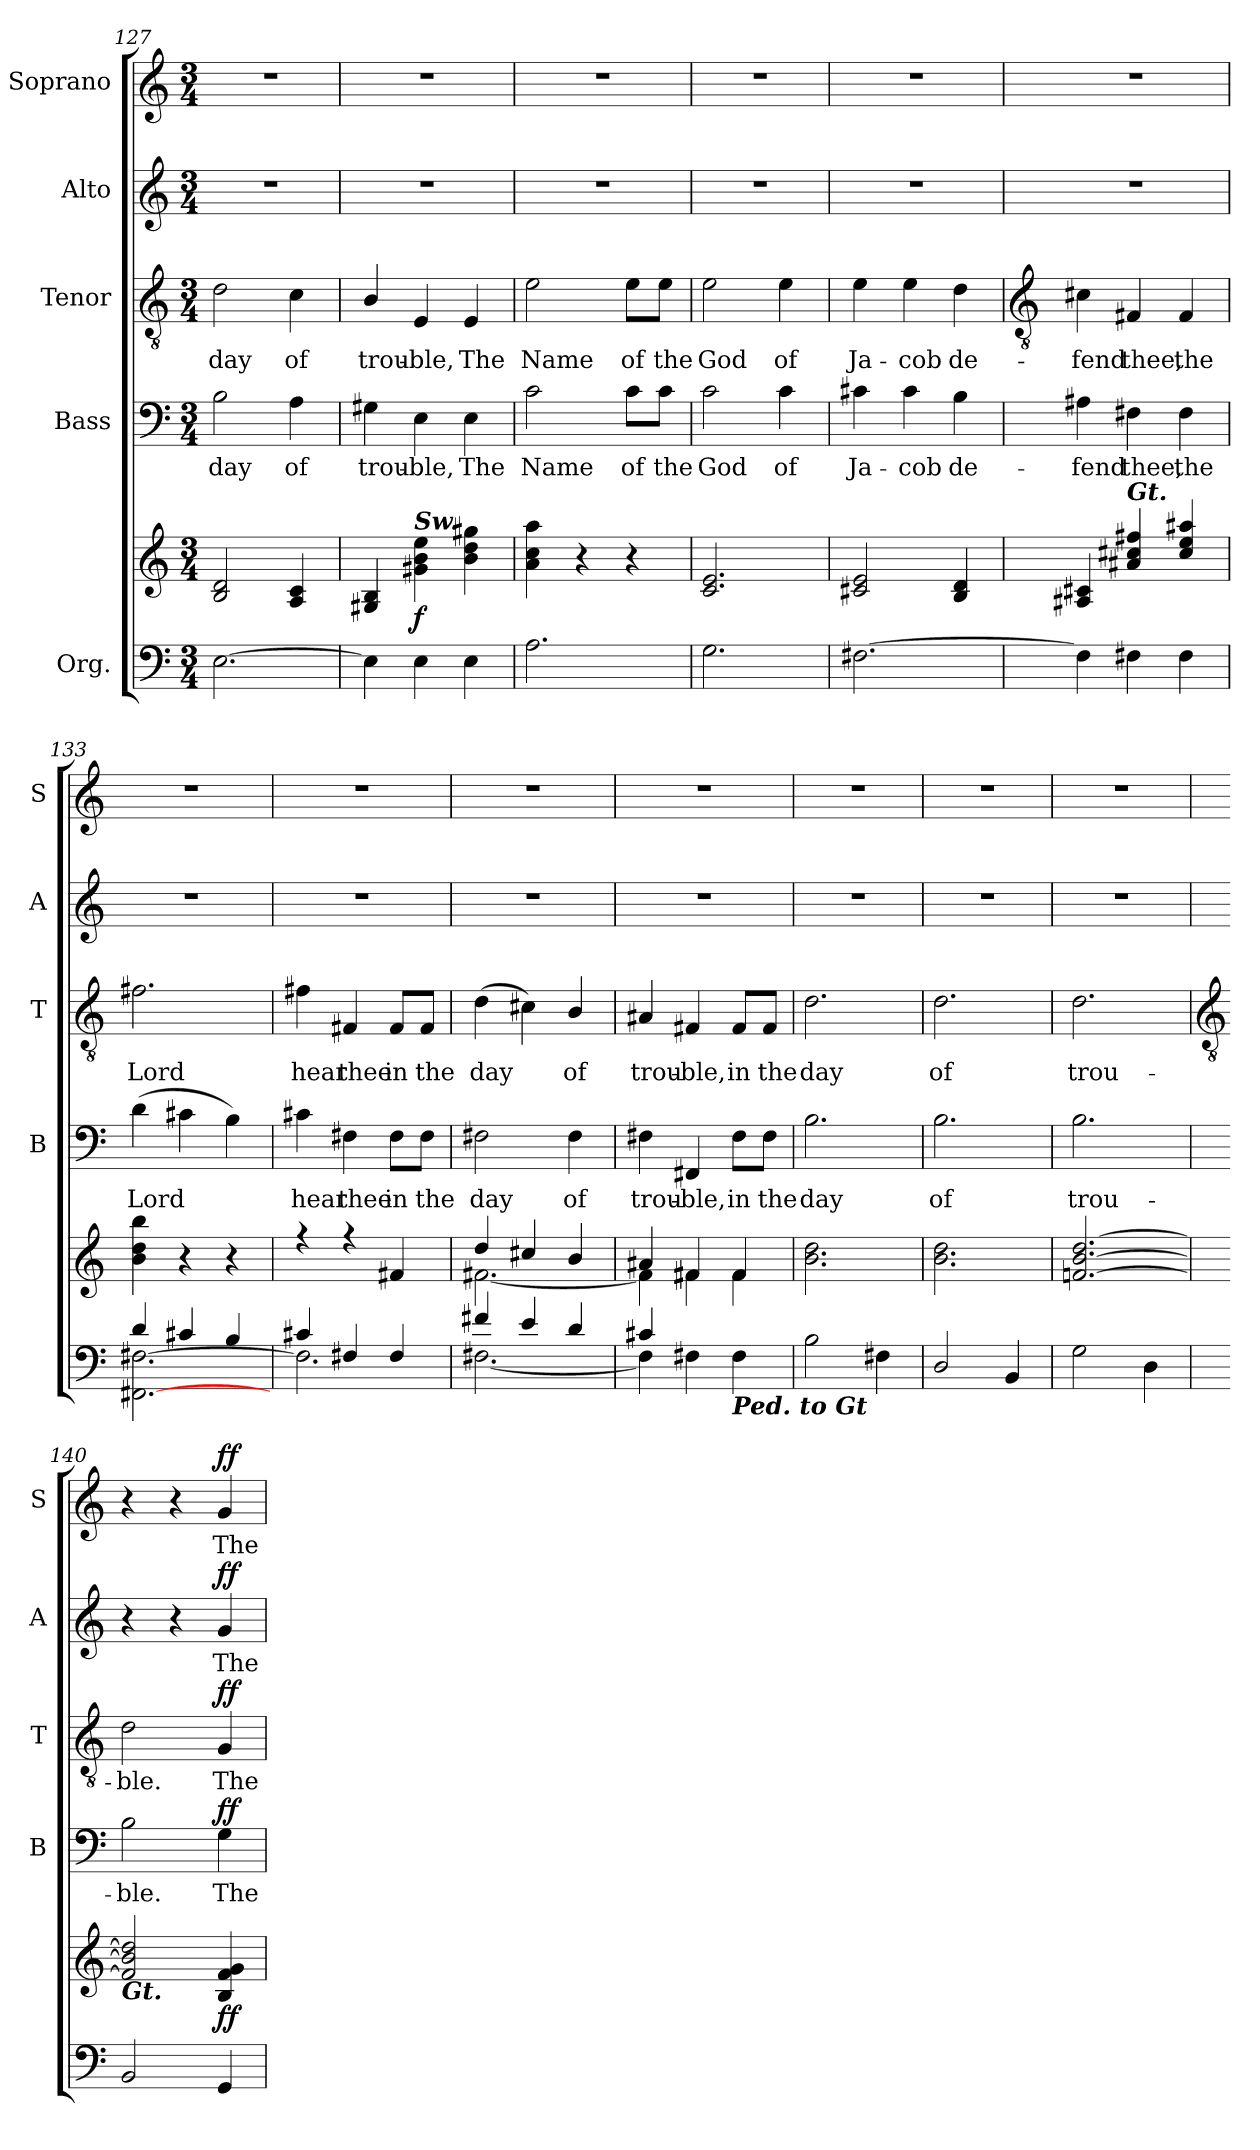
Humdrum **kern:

**kern	**kern	**dynam	**kern	**text	**dynam	**kern	**text	**dynam	**kern	**text	**dynam	**kern	**text	**dynam
*part5	*part5	*part5	*part4	*part4	*part4	*part3	*part3	*part3	*part2	*part2	*part2	*part1	*part1	*part1
*staff6	*staff5	*staff5/6	*staff4	*staff4	*staff4	*staff3	*staff3	*staff3	*staff2	*staff2	*staff2	*staff1	*staff1	*staff1
*I"Org.	*	*	*I"Bass	*	*	*I"Tenor	*	*	*I"Alto	*	*	*I"Soprano	*	*
*	*	*	*I'B	*	*	*I'T	*	*	*I'A	*	*	*I'S	*	*
*clefF4	*clefG2	*	*clefF4	*	*	*clefGv2	*	*	*clefG2	*	*	*clefG2	*	*
*k[]	*k[]	*	*k[]	*	*	*k[]	*	*	*k[]	*	*	*k[]	*	*
*C:	*C:	*	*C:	*	*	*C:	*	*	*C:	*	*	*C:	*	*
*M3/4	*M3/4	*	*M3/4	*	*	*M3/4	*	*	*M3/4	*	*	*M3/4	*	*
=127	=127	=127	=127	=127	=127	=127	=127	=127	=127	=127	=127	=127	=127	=127
!	!	!	!	!LO:LY:b	!	!	!LO:LY:b	!	!LO:N:vis=1	!	!	!LO:N:vis=1	!	!
[2.E	2B 2d	.	2B	day	.	2d	day	.	2.r	.	.	2.r	.	.
!	!	!	!	!LO:LY:b	!	!	!LO:LY:b	!	!	!	!	!	!	!
.	4A 4c	.	4A	of	.	4c	of	.	.	.	.	.	.	.
=128	=128	=128	=128	=128	=128	=128	=128	=128	=128	=128	=128	=128	=128	=128
!	!	!	!	!LO:LY:b	!	!	!LO:LY:b	!	!LO:N:vis=1	!	!	!LO:N:vis=1	!	!
4E]	4G#X 4B	.	4G#X	trou-	.	4B/	trou-	.	2.r	.	.	2.r	.	.
!	!LO:TX:a:Bi:t=Sw.	!	!	!	!	!	!	!	!	!	!	!	!	!
!	!	!LO:DY:b	!	!LO:LY:b	!	!	!LO:LY:b	!	!	!	!	!	!	!
4E	4g#X 4b 4ee	f	4E	-ble,	.	4E	-ble,	.	.	.	.	.	.	.
!	!	!	!	!LO:LY:b	!	!	!LO:LY:b	!	!	!	!	!	!	!
4E	4b 4dd 4gg#X	.	4E	The	.	4E	The	.	.	.	.	.	.	.
=129	=129	=129	=129	=129	=129	=129	=129	=129	=129	=129	=129	=129	=129	=129
!	!	!	!	!LO:LY:b	!	!	!LO:LY:b	!	!LO:N:vis=1	!	!	!LO:N:vis=1	!	!
2.A	4a 4cc 4aa	.	2c	Name	.	2e	Name	.	2.r	.	.	2.r	.	.
.	4r	.	.	.	.	.	.	.	.	.	.	.	.	.
!	!	!	!	!LO:LY:b	!	!	!LO:LY:b	!	!	!	!	!	!	!
.	4r	.	8c\L	of	.	8e\L	of	.	.	.	.	.	.	.
!	!	!	!	!LO:LY:b	!	!	!LO:LY:b	!	!	!	!	!	!	!
.	.	.	8c\J	the	.	8e\J	the	.	.	.	.	.	.	.
=130	=130	=130	=130	=130	=130	=130	=130	=130	=130	=130	=130	=130	=130	=130
!	!	!	!	!LO:LY:b	!	!	!LO:LY:b	!	!LO:N:vis=1	!	!	!LO:N:vis=1	!	!
2.G	2.c 2.e	.	2c	God	.	2e	God	.	2.r	.	.	2.r	.	.
!	!	!	!	!LO:LY:b	!	!	!LO:LY:b	!	!	!	!	!	!	!
.	.	.	4c	of	.	4e	of	.	.	.	.	.	.	.
=131	=131	=131	=131	=131	=131	=131	=131	=131	=131	=131	=131	=131	=131	=131
!	!	!	!	!LO:LY:b	!	!	!LO:LY:b	!	!LO:N:vis=1	!	!	!LO:N:vis=1	!	!
[2.F#X	2c#X 2e	.	4c#X	Ja-	.	4e	Ja-	.	2.r	.	.	2.r	.	.
!	!	!	!	!LO:LY:b	!	!	!LO:LY:b	!	!	!	!	!	!	!
.	.	.	4c#	-cob	.	4e	-cob	.	.	.	.	.	.	.
!	!	!	!	!LO:LY:b	!	!	!LO:LY:b	!	!	!	!	!	!	!
.	4B 4d	.	4B	de-	.	4d	de-	.	.	.	.	.	.	.
!!LO:LB:g=z
=132	=132	=132	=132	=132	=132	=132	=132	=132	=132	=132	=132	=132	=132	=132
*	*	*	*	*	*	*clefGv2	*	*	*	*	*	*	*	*
*	*^	*	*	*	*	*	*	*	*	*	*	*	*	*
!LO:N:vis=1	!	!LO:N:vis=1	!	!	!LO:LY:b	!	!	!LO:LY:b	!	!LO:N:vis=1	!	!	!LO:N:vis=1	!	!
*^	*	*	*	*	*	*	*	*	*	*	*	*	*	*	*
2.ryy	4F#\]	4A#X 4c#X	2.ryy	.	4A#X	-fend	.	4c#X	-fend	.	2.r	.	.	2.r	.	.
!	!	!LO:TX:a:Bi:t=Gt.	!	!	!	!	!	!	!	!	!	!	!	!	!	!
!	!	!	!	!	!	!LO:LY:b	!	!	!LO:LY:b	!	!	!	!	!	!	!
.	4F#\	4a#X 4cc#X 4ff#X	.	.	4F#X	thee,	.	4F#X	thee,	.	.	.	.	.	.	.
!	!	!	!	!	!	!LO:LY:b	!	!	!LO:LY:b	!	!	!	!	!	!	!
.	4F#\	4cc# 4ee 4aa#X	.	.	4F#	the	.	4F#	the	.	.	.	.	.	.	.
*	*	*v	*v	*	*	*	*	*	*	*	*	*	*	*	*	*
=133	=133	=133	=133	=133	=133	=133	=133	=133	=133	=133	=133	=133	=133	=133	=133
*	*^	*	*	*	*	*	*	*	*	*	*	*	*	*	*
!	!	!	!	!	!	!LO:LY:b	!	!	!LO:LY:b	!	!LO:N:vis=1	!	!	!LO:N:vis=1	!	!
4d/	2.ryy	[2.FF#X\ [2.F#X\	4b 4dd 4bb	.	(>4d	Lord	.	2.f#X	Lord	.	2.r	.	.	2.r	.	.
4c#X/	.	.	4r	.	4c#X	.	.	.	.	.	.	.	.	.	.	.
4B/	.	.	4r	.	4B)	.	.	.	.	.	.	.	.	.	.	.
*	*v	*v	*	*	*	*	*	*	*	*	*	*	*	*	*	*
=134	=134	=134	=134	=134	=134	=134	=134	=134	=134	=134	=134	=134	=134	=134	=134
*	*	*^	*	*	*	*	*	*	*	*	*	*	*	*	*
!	!	!	!LO:N:vis=1	!	!	!LO:LY:b	!	!	!LO:LY:b	!	!LO:N:vis=1	!	!	!LO:N:vis=1	!	!
4c#X/	2.F#\]	4r	2.ryy	.	4c#X	hear	.	4f#X	hear	.	2.r	.	.	2.r	.	.
!	!	!	!	!	!	!LO:LY:b	!	!	!LO:LY:b	!	!	!	!	!	!	!
4F#X/	.	4r	.	.	4F#X	thee	.	4F#X	thee	.	.	.	.	.	.	.
!	!	!	!	!	!	!LO:LY:b	!	!	!LO:LY:b	!	!	!	!	!	!	!
4F#/	.	4f#X	.	.	8F#\L	in	.	8F#/L	in	.	.	.	.	.	.	.
!	!	!	!	!	!	!LO:LY:b	!	!	!LO:LY:b	!	!	!	!	!	!	!
.	.	.	.	.	8F#\J	the	.	8F#/J	the	.	.	.	.	.	.	.
=135	=135	=135	=135	=135	=135	=135	=135	=135	=135	=135	=135	=135	=135	=135	=135	=135
!	!	!	!	!	!	!LO:LY:b	!	!	!LO:LY:b	!	!LO:N:vis=1	!	!	!LO:N:vis=1	!	!
4f#X/	[2.F#X\	4dd/	[2.f#X\	.	2F#X	day	.	(>4d	day	.	2.r	.	.	2.r	.	.
4e/	.	4cc#X/	.	.	.	.	.	4c#X)	.	.	.	.	.	.	.	.
!	!	!	!	!	!	!LO:LY:b	!	!	!LO:LY:b	!	!	!	!	!	!	!
4d/	.	4b/	.	.	4F#	of	.	4B/	of	.	.	.	.	.	.	.
=136	=136	=136	=136	=136	=136	=136	=136	=136	=136	=136	=136	=136	=136	=136	=136	=136
!	!	!	!	!	!	!LO:LY:b	!	!	!LO:LY:b	!	!LO:N:vis=1	!	!	!LO:N:vis=1	!	!
4c#X/	4F#\]	4a#X	4f#\]	.	4F#X	trou-	.	4A#X	trou-	.	2.r	.	.	2.r	.	.
!	!	!	!	!	!	!LO:LY:b	!	!	!LO:LY:b	!	!	!	!	!	!	!
2ryy	4F#\	4f#X	4f#\	.	4FF#X	-ble,	.	4F#X	-ble,	.	.	.	.	.	.	.
!	!LO:TX:b:Bi:t=Ped. to Gt	!	!	!	!	!	!	!	!	!	!	!	!	!	!	!
!	!	!	!	!	!	!LO:LY:b	!	!	!LO:LY:b	!	!	!	!	!	!	!
.	4F#\	4f#	4f#\	.	8F#\L	in	.	8F#/L	in	.	.	.	.	.	.	.
!	!	!	!	!	!	!LO:LY:b	!	!	!LO:LY:b	!	!	!	!	!	!	!
.	.	.	.	.	8F#\J	the	.	8F#/J	the	.	.	.	.	.	.	.
=137	=137	=137	=137	=137	=137	=137	=137	=137	=137	=137	=137	=137	=137	=137	=137	=137
!LO:N:vis=1	!	!LO:N:vis=1	!	!	!	!LO:LY:b	!	!	!LO:LY:b	!	!LO:N:vis=1	!	!	!LO:N:vis=1	!	!
2.ryy	2B\	2.ryy	2.b\ 2.dd\	.	2.B	day	.	2.d	day	.	2.r	.	.	2.r	.	.
.	4F#X\	.	.	.	.	.	.	.	.	.	.	.	.	.	.	.
=138	=138	=138	=138	=138	=138	=138	=138	=138	=138	=138	=138	=138	=138	=138	=138	=138
!LO:N:vis=1	!	!LO:N:vis=1	!	!	!	!LO:LY:b	!	!	!LO:LY:b	!	!LO:N:vis=1	!	!	!LO:N:vis=1	!	!
2.ryy	2D/	2.ryy	2.b\ 2.dd\	.	2.B	of	.	2.d	of	.	2.r	.	.	2.r	.	.
.	4BB/	.	.	.	.	.	.	.	.	.	.	.	.	.	.	.
=139	=139	=139	=139	=139	=139	=139	=139	=139	=139	=139	=139	=139	=139	=139	=139	=139
!LO:N:vis=1	!	!	!LO:N:vis=1	!	!	!LO:LY:b	!	!	!LO:LY:b	!	!LO:N:vis=1	!	!	!LO:N:vis=1	!	!
2.ryy	2G\	[2.fn [2.b [2.dd	2.ryy	.	2.B	trou-	.	2.d	trou-	.	2.r	.	.	2.r	.	.
.	4D\	.	.	.	.	.	.	.	.	.	.	.	.	.	.	.
!!LO:LB:g=z
=140	=140	=140	=140	=140	=140	=140	=140	=140	=140	=140	=140	=140	=140	=140	=140	=140
*	*	*	*	*	*	*	*	*clefGv2	*	*	*	*	*	*	*	*
!	!	!LO:TX:b:Bi:t=Gt.	!	!	!	!	!	!	!	!	!	!	!	!	!	!
!LO:N:vis=1	!	!	!LO:N:vis=1	!	!	!LO:LY:b	!	!	!LO:LY:b	!	!	!	!	!	!	!
2.ryy	2BB/	2f/] 2b/] 2dd/]	2.ryy	.	2B	-ble.	.	2d	-ble.	.	4r	.	.	4r	.	.
.	.	.	.	.	.	.	.	.	.	.	4r	.	.	4r	.	.
!	!	!	!	!LO:DY:b	!	!LO:LY:b	!LO:DY:b	!	!LO:LY:b	!LO:DY:b	!	!LO:LY:b	!LO:DY:b	!	!LO:LY:b	!LO:DY:b
.	4GG/	4B/ 4f/ 4g/	.	ff	4G	The	ff	4G	The	ff	4g	The	ff	4g	The	ff
*v	*v	*	*	*	*	*	*	*	*	*	*	*	*	*	*	*
*	*v	*v	*	*	*	*	*	*	*	*	*	*	*	*	*
=	=	=	=	=	=	=	=	=	=	=	=	=	=	=
*-	*-	*-	*-	*-	*-	*-	*-	*-	*-	*-	*-	*-	*-	*-
